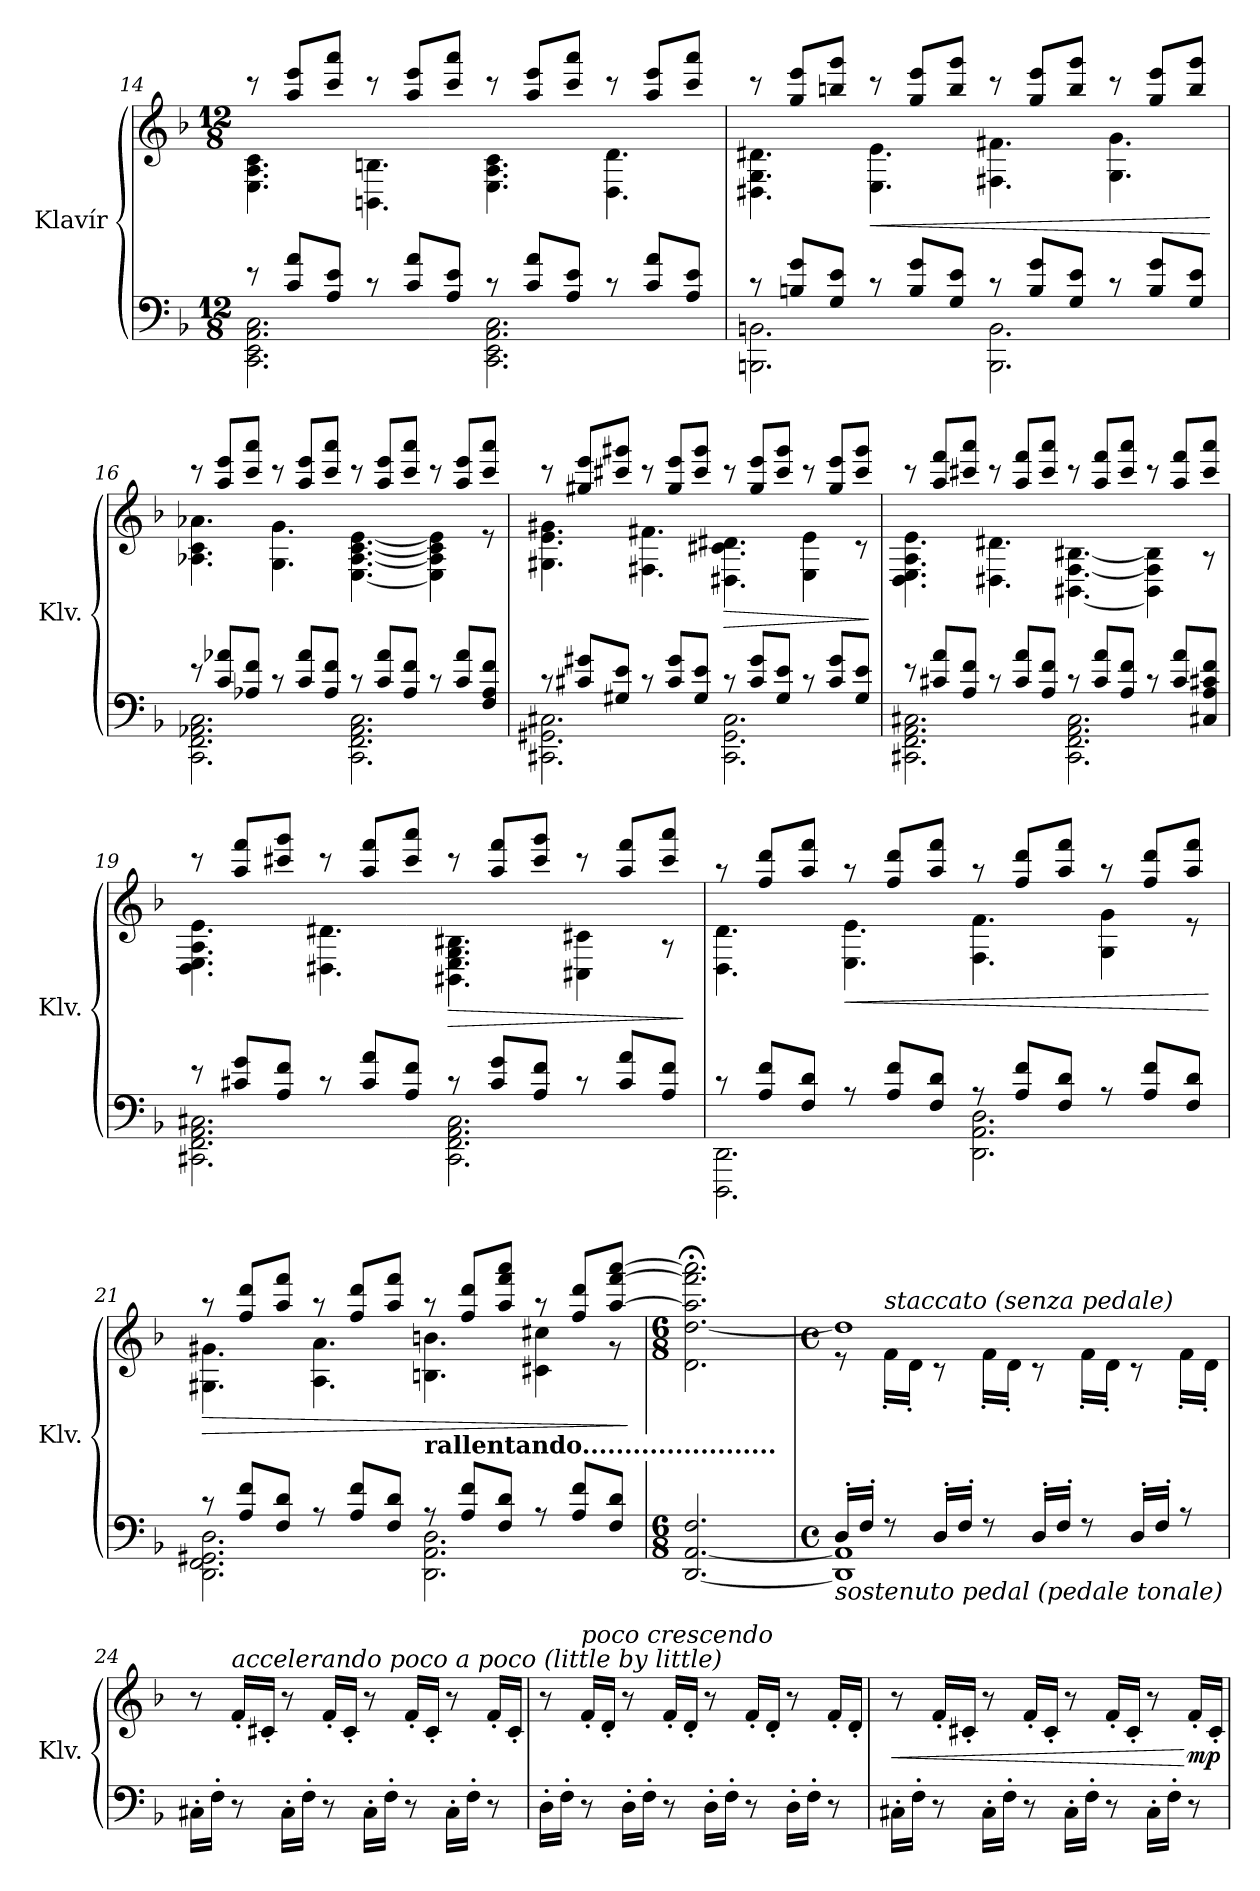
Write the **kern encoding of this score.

**kern	**kern	**dynam
*part1	*part1	*part1
*staff2	*staff1	*staff1/2
*I"Klavír	*	*
*I'Klv.	*	*
!!LO:LB:g=z
*clefF4	*clefG2	*
*k[b-]	*k[b-]	*
*M12/8	*M12/8	*
=14	=14	=14
*^	*^	*
8r	2.CC\ 2.EE\ 2.AA\ 2.C\	8r	4.E\ 4.A\ 4.c\	.
8c/ 8a/L	.	8aa/ 8eee/L	.	.
8A/ 8e/J	.	8ccc/ 8aaa/J	.	.
8r	.	8r	4.BBn\ 4.Bn\	.
8c/ 8a/L	.	8aa/ 8eee/L	.	.
8A/ 8e/J	.	8ccc/ 8aaa/J	.	.
8r	2.CC\ 2.EE\ 2.AA\ 2.C\	8r	4.E\ 4.A\ 4.c\	.
8c/ 8a/L	.	8aa/ 8eee/L	.	.
8A/ 8e/J	.	8ccc/ 8aaa/J	.	.
8r	.	8r	4.D\ 4.d\	.
8c/ 8a/L	.	8aa/ 8eee/L	.	.
8A/ 8e/J	.	8ccc/ 8aaa/J	.	.
=15	=15	=15	=15	=15
8r	2.BBBn\ 2.BBn\	8r	4.D#X\ 4.G\ 4.d#X\	.
8Bn/ 8g/L	.	8gg/ 8eee/L	.	.
8G/ 8e/J	.	8bbn/ 8ggg/J	.	.
!	!	!	!	!LO:HP:b
8r	.	8r	4.E\ 4.e\	<
8B/ 8g/L	.	8gg/ 8eee/L	.	.
8G/ 8e/J	.	8bb/ 8ggg/J	.	.
8r	2.BBB\ 2.BB\	8r	4.F#X\ 4.f#X\	.
8B/ 8g/L	.	8gg/ 8eee/L	.	.
8G/ 8e/J	.	8bb/ 8ggg/J	.	.
8r	.	8r	4.G\ 4.g\	.
8B/ 8g/L	.	8gg/ 8eee/L	.	.
8G/ 8e/J	.	8bb/ 8ggg/J	.	.
*v	*v	*	*	*
*	*v	*v	*
.	.	[
!!LO:LB:g=z
=16	=16	=16
*^	*^	*
8r	2.CC\ 2.FF\ 2.AA-X\ 2.C\	8r	4.A-X\ 4.c\ 4.a-X\	.
8c/ 8a-X/L	.	8aa/ 8eee/L	.	.
8A-X/ 8f/J	.	8ccc/ 8aaa/J	.	.
8r	.	8r	4.G\ 4.g\	.
8c/ 8a-/L	.	8aa/ 8eee/L	.	.
8A-/ 8f/J	.	8ccc/ 8aaa/J	.	.
8r	2.CC\ 2.FF\ 2.AA-\ 2.C\	8r	[4.E\ [4.A-\ [4.c\ [4.e\	.
8c/ 8a-/L	.	8aa/ 8eee/L	.	.
8A-/ 8f/J	.	8ccc/ 8aaa/J	.	.
8r	.	8r	4E\] 4A-\] 4c\] 4e\]	.
8c/ 8a-/L	.	8aa/ 8eee/L	.	.
8F/ 8A-/ 8f/J	.	8ccc/ 8aaa/J	8r	.
=17	=17	=17	=17	=17
8r	2.CC#X\ 2.GG#X\ 2.C#X\	8r	4.G#X\ 4.e\ 4.g#X\	.
8c#X/ 8g#X/L	.	8gg#X/ 8eee/L	.	.
8G#X/ 8e/J	.	8ccc#X/ 8ggg#X/J	.	.
8r	.	8r	4.F#X\ 4.f#X\	.
8c#/ 8g#/L	.	8gg#/ 8eee/L	.	.
8G#/ 8e/J	.	8ccc#/ 8ggg#/J	.	.
!	!	!	!	!LO:HP:b
8r	2.CC#\ 2.GG#\ 2.C#\	8r	4.D#X\ 4.c#X\ 4.d#X\	>
8c#/ 8g#/L	.	8gg#/ 8eee/L	.	.
8G#/ 8e/J	.	8ccc#/ 8ggg#/J	.	.
8r	.	8r	4E\ 4e\	.
8c#/ 8g#/L	.	8gg#/ 8eee/L	.	.
8G#/ 8e/J	.	8ccc#/ 8ggg#/J	8r	.
*v	*v	*	*	*
*	*v	*v	*
.	.	]
!!LO:LB:g=z
=18	=18	=18
*^	*^	*
8r	2.CC#X\ 2.FF\ 2.AA\ 2.C#X\	8r	4.D\ 4.E\ 4.A\ 4.e\	.
8c#X/ 8a/L	.	8aa/ 8fff/L	.	.
8A/ 8f/J	.	8ccc#X/ 8aaa/J	.	.
8r	.	8r	4.D#X\ 4.d#X\	.
8c#/ 8a/L	.	8aa/ 8fff/L	.	.
8A/ 8f/J	.	8ccc#/ 8aaa/J	.	.
8r	2.CC#\ 2.FF\ 2.AA\ 2.C#\	8r	[4.BB#X\ [4.F\ [4.B#X\	.
8c#/ 8a/L	.	8aa/ 8fff/L	.	.
8A/ 8f/J	.	8ccc#/ 8aaa/J	.	.
8r	.	8r	4BB#\] 4F\] 4B#\]	.
8c#/ 8a/L	.	8aa/ 8fff/L	.	.
8C#X/ 8A/ 8c#X/ 8f/J	.	8ccc#/ 8aaa/J	8r	.
=19	=19	=19	=19	=19
8r	2.CC#X\ 2.FF\ 2.AA\ 2.C#X\	8r	4.D\ 4.E\ 4.A\ 4.e\	.
8c#X/ 8g/L	.	8aa/ 8fff/L	.	.
8A/ 8f/J	.	8ccc#X/ 8ggg/J	.	.
8r	.	8r	4.D#X\ 4.d#X\	.
8c#/ 8a/L	.	8aa/ 8fff/L	.	.
8A/ 8f/J	.	8ccc#/ 8aaa/J	.	.
!	!	!	!	!LO:HP:b
8r	2.CC#\ 2.FF\ 2.AA\ 2.C#\	8r	4.BB#X\ 4.E\ 4.G\ 4.B#X\	>
8c#/ 8g/L	.	8aa/ 8fff/L	.	.
8A/ 8f/J	.	8ccc#/ 8ggg/J	.	.
8r	.	8r	4C#X\ 4c#X\	.
8c#/ 8a/L	.	8aa/ 8fff/L	.	.
8A/ 8f/J	.	8ccc#/ 8aaa/J	8r	.
*v	*v	*	*	*
*	*v	*v	*
.	.	]
!!LO:PB:g=z
=20	=20	=20
*^	*^	*
8r	2.DDD\ 2.DD\	8r	4.D\ 4.d\	.
8A/ 8f/L	.	8ff/ 8ddd/L	.	.
8F/ 8d/J	.	8aa/ 8fff/J	.	.
!	!	!	!	!LO:HP:b
8r	.	8r	4.E\ 4.e\	<
8A/ 8f/L	.	8ff/ 8ddd/L	.	.
8F/ 8d/J	.	8aa/ 8fff/J	.	.
8r	2.DD\ 2.AA\ 2.D\	8r	4.F\ 4.f\	.
8A/ 8f/L	.	8ff/ 8ddd/L	.	.
8F/ 8d/J	.	8aa/ 8fff/J	.	.
8r	.	8r	4G\ 4g\	.
8A/ 8f/L	.	8ff/ 8ddd/L	.	.
8F/ 8d/J	.	8aa/ 8fff/J	8r	.
*v	*v	*	*	*
*	*v	*v	*
.	.	[
=21	=21	=21
*^	*	*
!	!	!	!LO:HP:b
*	*	*^	*
8r	2.DD\ 2.FF\ 2.GG#X\ 2.D\	8r	4.G#X\ 4.g#X\	>
8A/ 8f/L	.	8ff/ 8ddd/L	.	.
8F/ 8d/J	.	8aa/ 8fff/J	.	.
8r	.	8r	4.A\ 4.a\	.
8A/ 8f/L	.	8ff/ 8ddd/L	.	.
8F/ 8d/J	.	8aa/ 8fff/J	.	.
*	*	*MM69	*	*
!	!	!LO:TX:b:B:t=rallentando.......................	!	!
8r	2.DD\ 2.AA\ 2.D\	8r	4.Bn\ 4.bn\	.
*	*	*MM63	*	*
8A/ 8f/L	.	8ff/ 8ddd/L	.	.
*	*	*MM57	*	*
8F/ 8d/J	.	8aa/ 8fff/ 8aaa/J	.	.
*	*	*MM48	*	*
8r	.	8r	4c#X\ 4cc#X\	.
*	*	*MM42	*	*
8A/ 8f/L	.	8ff/ 8ddd/L	.	.
*	*	*MM36	*	*
8F/ 8d/J	.	[8aa/ [8fff/ [8aaa/J	8r	.
*v	*v	*	*	*
*	*v	*v	*
.	.	]
=22	=22	=22
*M6/8	*M6/8	*
*	*MM45	*
[2.DD/ [2.AA/ 2.F/	2.d\;< [2.dd\;< 2.aa\];< 2.fff\];< 2.aaa\];<	.
!!LO:LB:g=z
=23	=23	=23
*M4/4	*M4/4	*
*met(c)	*met(c)	*
*	*MM56	*
*^	*^	*
!LO:TX:b:i:t=sostenuto pedal (pedale tonale)	!	!	!	!
16D'/LL	1DD] 1AA]	1dd]	8r	.
16F'/JJ	.	.	.	.
!	!	!	!LO:TX:a:i:t=staccato (senza pedale)	!
8r	.	.	16f'\LL	.
.	.	.	16d'\JJ	.
16D'/LL	.	.	8r	.
16F'/JJ	.	.	.	.
8r	.	.	16f'\LL	.
.	.	.	16d'\JJ	.
16D'/LL	.	.	8r	.
16F'/JJ	.	.	.	.
8r	.	.	16f'\LL	.
.	.	.	16d'\JJ	.
16D'/LL	.	.	8r	.
16F'/JJ	.	.	.	.
8r	.	.	16f'\LL	.
.	.	.	16d'\JJ	.
*v	*v	*	*	*
*	*v	*v	*
=24	=24	=24
*	*MM56	*
16C#X'\LL	8r	.
*	*MM57	*
16F'\JJ	.	.
*	*MM58	*
!	!LO:TX:a:i:t=accelerando poco a poco (little by little)	!
8r	16f'/LL	.
*	*MM59	*
.	16c#X'/JJ	.
*	*MM60	*
16C#'\LL	8r	.
*	*MM61	*
16F'\JJ	.	.
*	*MM62	*
8r	16f'/LL	.
*	*MM63	*
.	16c#'/JJ	.
*	*MM64	*
16C#'\LL	8r	.
*	*MM65	*
16F'\JJ	.	.
*	*MM66	*
8r	16f'/LL	.
*	*MM67	*
.	16c#'/JJ	.
*	*MM68	*
16C#'\LL	8r	.
*	*MM69	*
16F'\JJ	.	.
*	*MM70	*
8r	16f'/LL	.
*	*MM71	*
.	16c#'/JJ	.
!!LO:LB:g=z
=25	=25	=25
*	*MM80	*
16D'\LL	8r	.
*	*MM81	*
16F'\JJ	.	.
*	*MM82	*
!	!LO:TX:a:i:t=poco crescendo	!
8r	16f'/LL	.
*	*MM83	*
.	16d'/JJ	.
*	*MM84	*
16D'\LL	8r	.
*	*MM85	*
16F'\JJ	.	.
*	*MM86	*
8r	16f'/LL	.
*	*MM87	*
.	16d'/JJ	.
*	*MM88	*
16D'\LL	8r	.
*	*MM88	*
16F'\JJ	.	.
*	*MM88	*
8r	16f'/LL	.
*	*MM88	*
.	16d'/JJ	.
*	*MM88	*
16D'\LL	8r	.
*	*MM88	*
16F'\JJ	.	.
*	*MM88	*
8r	16f'/LL	.
*	*MM88	*
.	16d'/JJ	.
=26	=26	=26
!	!	!LO:HP:b
16C#X'\LL	8r	<
16F'\JJ	.	.
8r	16f'/LL	.
.	16c#X'/JJ	.
16C#'\LL	8r	.
16F'\JJ	.	.
8r	16f'/LL	.
.	16c#'/JJ	.
16C#'\LL	8r	.
16F'\JJ	.	.
8r	16f'/LL	.
.	16c#'/JJ	.
16C#'\LL	8r	.
16F'\JJ	.	.
!	!	!LO:DY:n=1:b
8r	16f'/LL	[ mp
.	16c#'/JJ	.
=	=	=
*-	*-	*-
